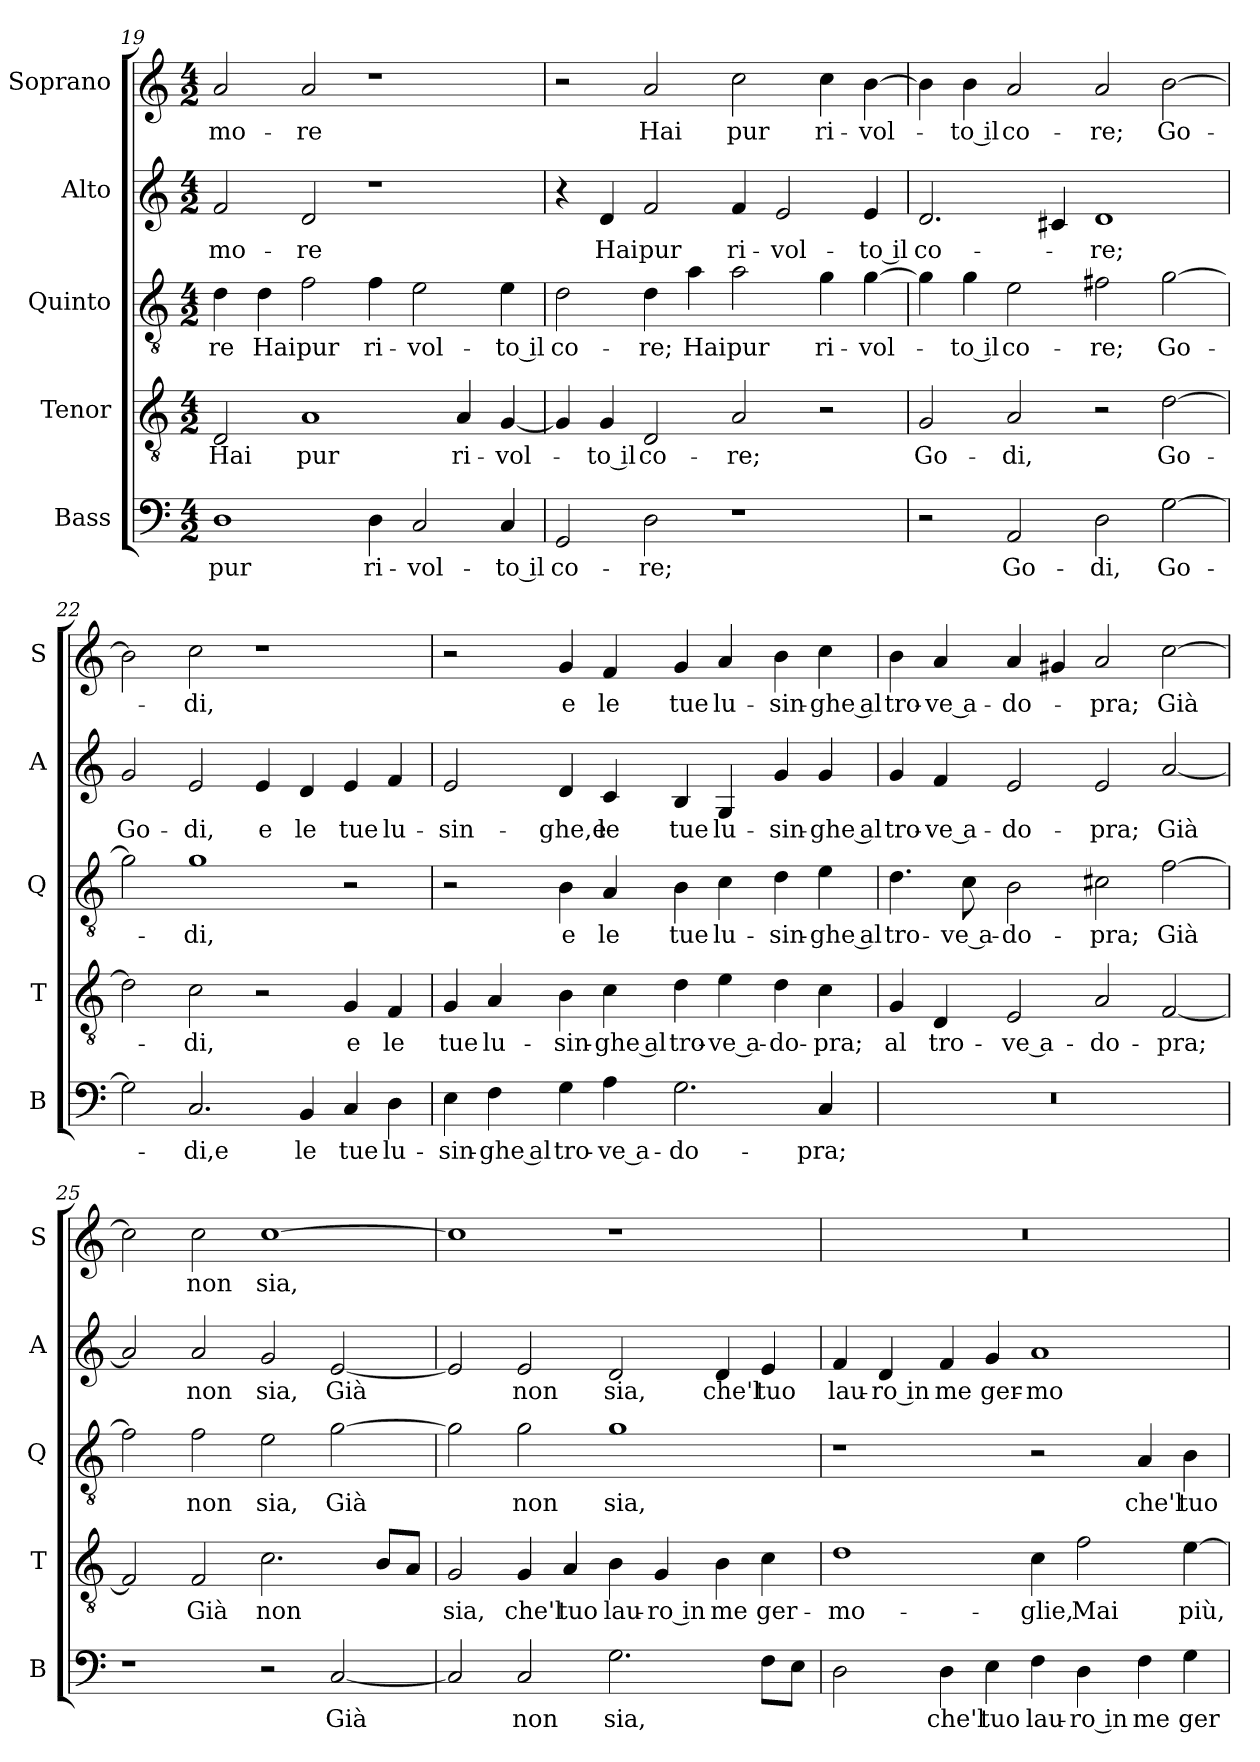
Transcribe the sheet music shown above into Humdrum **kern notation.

**kern	**text	**kern	**text	**kern	**text	**kern	**text	**kern	**text
*part5	*part5	*part4	*part4	*part3	*part3	*part2	*part2	*part1	*part1
*staff5	*staff5	*staff4	*staff4	*staff3	*staff3	*staff2	*staff2	*staff1	*staff1
*I"Bass	*	*I"Tenor	*	*I"Quinto	*	*I"Alto	*	*I"Soprano	*
*I'B	*	*I'T	*	*I'Q	*	*I'A	*	*I'S	*
!!LO:PB:g=z
*clefF4	*	*clefGv2	*	*clefGv2	*	*clefG2	*	*clefG2	*
*k[]	*	*k[]	*	*k[]	*	*k[]	*	*k[]	*
*C:	*	*C:	*	*C:	*	*C:	*	*C:	*
*M4/2	*	*M4/2	*	*M4/2	*	*M4/2	*	*M4/2	*
=19	=19	=19	=19	=19	=19	=19	=19	=19	=19
!	!LO:LY:b	!	!LO:LY:b	!	!LO:LY:b	!	!LO:LY:b	!	!LO:LY:b
1D	pur	2D/	Hai	4d\	-re	2f/	-mo-	2a/	-mo-
!	!	!	!	!	!LO:LY:b	!	!	!	!
.	.	.	.	4d\	Hai	.	.	.	.
!	!	!	!LO:LY:b	!	!LO:LY:b	!	!LO:LY:b	!	!LO:LY:b
.	.	1A	pur	2f\	pur	2d/	-re	2a/	-re
!	!LO:LY:b	!	!	!	!LO:LY:b	!	!	!	!
4D\	ri-	.	.	4f\	ri-	1r	.	1r	.
!	!LO:LY:b	!	!	!	!LO:LY:b	!	!	!	!
2C/	-vol-	.	.	2e\	-vol-	.	.	.	.
!	!	!	!LO:LY:b	!	!	!	!	!	!
.	.	4A/	ri-	.	.	.	.	.	.
!	!LO:LY:b	!	!LO:LY:b	!	!LO:LY:b	!	!	!	!
4C/	-to il	[4G/	-vol-	4e\	-to il	.	.	.	.
=20	=20	=20	=20	=20	=20	=20	=20	=20	=20
!	!LO:LY:b	!	!	!	!LO:LY:b	!	!	!	!
2GG/	co-	4G/]	.	2d\	co-	4r	.	2r	.
!	!	!	!LO:LY:b	!	!	!	!LO:LY:b	!	!
.	.	4G/	-to il	.	.	4d/	Hai	.	.
!	!LO:LY:b	!	!LO:LY:b	!	!LO:LY:b	!	!LO:LY:b	!	!LO:LY:b
2D\	-re;	2D/	co-	4d\	-re;	2f/	pur	2a/	Hai
!	!	!	!	!	!LO:LY:b	!	!	!	!
.	.	.	.	4a\	Hai	.	.	.	.
!	!	!	!LO:LY:b	!	!LO:LY:b	!	!LO:LY:b	!	!LO:LY:b
1r	.	2A/	-re;	2a\	pur	4f/	ri-	2cc\	pur
!	!	!	!	!	!	!	!LO:LY:b	!	!
.	.	.	.	.	.	2e/	-vol-	.	.
!	!	!	!	!	!LO:LY:b	!	!	!	!LO:LY:b
.	.	2r	.	4g\	ri-	.	.	4cc\	ri-
!	!	!	!	!	!LO:LY:b	!	!LO:LY:b	!	!LO:LY:b
.	.	.	.	[4g\	-vol-	4e/	-to il	[4b\	-vol-
=21	=21	=21	=21	=21	=21	=21	=21	=21	=21
!	!	!	!LO:LY:b	!	!	!	!LO:LY:b	!	!
2r	.	2G/	Go-	4g\]	.	2.d/	co-	4b\]	.
!	!	!	!	!	!LO:LY:b	!	!	!	!LO:LY:b
.	.	.	.	4g\	-to il	.	.	4b\	-to il
!	!LO:LY:b	!	!LO:LY:b	!	!LO:LY:b	!	!	!	!LO:LY:b
2AA/	Go-	2A/	-di,	2e\	co-	.	.	2a/	co-
.	.	.	.	.	.	4c#X/	.	.	.
!	!LO:LY:b	!	!	!	!LO:LY:b	!	!LO:LY:b	!	!LO:LY:b
2D\	-di,	2r	.	2f#X\	-re;	1d	-re;	2a/	-re;
!	!LO:LY:b	!	!LO:LY:b	!	!LO:LY:b	!	!	!	!LO:LY:b
[2G\	Go-	[2d\	Go-	[2g\	Go-	.	.	[2b\	Go-
=22	=22	=22	=22	=22	=22	=22	=22	=22	=22
!	!	!	!	!	!	!	!LO:LY:b	!	!
2G\]	.	2d\]	.	2g\]	.	2g/	Go-	2b\]	.
!	!LO:LY:b	!	!LO:LY:b	!	!LO:LY:b	!	!LO:LY:b	!	!LO:LY:b
2.C/	-di,e	2c\	-di,	1g	-di,	2e/	-di,	2cc\	-di,
!	!	!	!	!	!	!	!LO:LY:b	!	!
.	.	2r	.	.	.	4e/	e	1r	.
!	!LO:LY:b	!	!	!	!	!	!LO:LY:b	!	!
4BB/	le	.	.	.	.	4d/	le	.	.
!	!LO:LY:b	!	!LO:LY:b	!	!	!	!LO:LY:b	!	!
4C/	tue	4G/	e	2r	.	4e/	tue	.	.
!	!LO:LY:b	!	!LO:LY:b	!	!	!	!LO:LY:b	!	!
4D\	lu-	4F/	le	.	.	4f/	lu-	.	.
!!LO:LB:g=z
=23	=23	=23	=23	=23	=23	=23	=23	=23	=23
!	!LO:LY:b	!	!LO:LY:b	!	!	!	!LO:LY:b	!	!
4E\	-sin-	4G/	tue	2r	.	2e/	-sin-	2r	.
!	!LO:LY:b	!	!LO:LY:b	!	!	!	!	!	!
4F\	-ghe al	4A/	lu-	.	.	.	.	.	.
!	!LO:LY:b	!	!LO:LY:b	!	!LO:LY:b	!	!LO:LY:b	!	!LO:LY:b
4G\	tro-	4B\	-sin-	4B\	e	4d/	-ghe,e	4g/	e
!	!LO:LY:b	!	!LO:LY:b	!	!LO:LY:b	!	!LO:LY:b	!	!LO:LY:b
4A\	-ve a-	4c\	-ghe al	4A/	le	4c/	le	4f/	le
!	!LO:LY:b	!	!LO:LY:b	!	!LO:LY:b	!	!LO:LY:b	!	!LO:LY:b
2.G\	-do-	4d\	tro-	4B\	tue	4B/	tue	4g/	tue
!	!	!	!LO:LY:b	!	!LO:LY:b	!	!LO:LY:b	!	!LO:LY:b
.	.	4e\	-ve a-	4c\	lu-	4G/	lu-	4a/	lu-
!	!	!	!LO:LY:b	!	!LO:LY:b	!	!LO:LY:b	!	!LO:LY:b
.	.	4d\	-do-	4d\	-sin-	4g/	-sin-	4b\	-sin-
!	!LO:LY:b	!	!LO:LY:b	!	!LO:LY:b	!	!LO:LY:b	!	!LO:LY:b
4C/	-pra;	4c\	-pra;	4e\	-ghe al	4g/	-ghe al	4cc\	-ghe al
=24	=24	=24	=24	=24	=24	=24	=24	=24	=24
!	!	!	!LO:LY:b	!	!LO:LY:b	!	!LO:LY:b	!	!LO:LY:b
0r	.	4G/	al	4.d\	tro-	4g/	tro-	4b\	tro-
!	!	!	!LO:LY:b	!	!	!	!LO:LY:b	!	!LO:LY:b
.	.	4D/	tro-	.	.	4f/	-ve a-	4a/	-ve a-
!	!	!	!	!	!LO:LY:b	!	!	!	!
.	.	.	.	8c\	-ve a-	.	.	.	.
!	!	!	!LO:LY:b	!	!LO:LY:b	!	!LO:LY:b	!	!LO:LY:b
.	.	2E/	-ve a-	2B\	-do-	2e/	-do-	4a/	-do-
.	.	.	.	.	.	.	.	4g#X/	.
!	!	!	!LO:LY:b	!	!LO:LY:b	!	!LO:LY:b	!	!LO:LY:b
.	.	2A/	-do-	2c#X\	-pra;	2e/	-pra;	2a/	-pra;
!	!	!	!LO:LY:b	!	!LO:LY:b	!	!LO:LY:b	!	!LO:LY:b
.	.	[2F/	-pra;	[2f\	Già	[2a/	Già	[2cc\	Già
=25	=25	=25	=25	=25	=25	=25	=25	=25	=25
1r	.	2F/]	.	2f\]	.	2a/]	.	2cc\]	.
!	!	!	!LO:LY:b	!	!LO:LY:b	!	!LO:LY:b	!	!LO:LY:b
.	.	2F/	Già	2f\	non	2a/	non	2cc\	non
!	!	!	!LO:LY:b	!	!LO:LY:b	!	!LO:LY:b	!	!LO:LY:b
2r	.	2.c\	non	2e\	sia,	2g/	sia,	[1cc	sia,
!	!LO:LY:b	!	!	!	!LO:LY:b	!	!LO:LY:b	!	!
[2C/	Già	.	.	[2g\	Già	[2e/	Già	.	.
.	.	8B/L	.	.	.	.	.	.	.
.	.	8A/J	.	.	.	.	.	.	.
!!LO:LB:g=z
=26	=26	=26	=26	=26	=26	=26	=26	=26	=26
!	!	!	!LO:LY:b	!	!	!	!	!	!
2C/]	.	2G/	sia,	2g\]	.	2e/]	.	1cc]	.
!	!LO:LY:b	!	!LO:LY:b	!	!LO:LY:b	!	!LO:LY:b	!	!
2C/	non	4G/	che'l	2g\	non	2e/	non	.	.
!	!	!	!LO:LY:b	!	!	!	!	!	!
.	.	4A/	tuo	.	.	.	.	.	.
!	!LO:LY:b	!	!LO:LY:b	!	!LO:LY:b	!	!LO:LY:b	!	!
2.G\	sia,	4B\	lau-	1g	sia,	2d/	sia,	1r	.
!	!	!	!LO:LY:b	!	!	!	!	!	!
.	.	4G/	-ro in	.	.	.	.	.	.
!	!	!	!LO:LY:b	!	!	!	!LO:LY:b	!	!
.	.	4B\	me	.	.	4d/	che'l	.	.
!	!	!	!LO:LY:b	!	!	!	!LO:LY:b	!	!
8F\L	.	4c\	ger-	.	.	4e/	tuo	.	.
8E\J	.	.	.	.	.	.	.	.	.
=27	=27	=27	=27	=27	=27	=27	=27	=27	=27
!	!	!	!LO:LY:b	!	!	!	!LO:LY:b	!	!
2D\	.	1d	-mo-	1r	.	4f/	lau-	0r	.
!	!	!	!	!	!	!	!LO:LY:b	!	!
.	.	.	.	.	.	4d/	-ro in	.	.
!	!LO:LY:b	!	!	!	!	!	!LO:LY:b	!	!
4D\	che'l	.	.	.	.	4f/	me	.	.
!	!LO:LY:b	!	!	!	!	!	!LO:LY:b	!	!
4E\	tuo	.	.	.	.	4g/	ger-	.	.
!	!LO:LY:b	!	!LO:LY:b	!	!	!	!LO:LY:b	!	!
4F\	lau-	4c\	-glie,	2r	.	1a	-mo-	.	.
!	!LO:LY:b	!	!LO:LY:b	!	!	!	!	!	!
4D\	-ro in	2f\	Mai	.	.	.	.	.	.
!	!LO:LY:b	!	!	!	!LO:LY:b	!	!	!	!
4F\	me	.	.	4A/	che'l	.	.	.	.
!	!LO:LY:b	!	!LO:LY:b	!	!LO:LY:b	!	!	!	!
4G\	ger-	[4e\	più,	4B\	tuo	.	.	.	.
=	=	=	=	=	=	=	=	=	=
*-	*-	*-	*-	*-	*-	*-	*-	*-	*-
